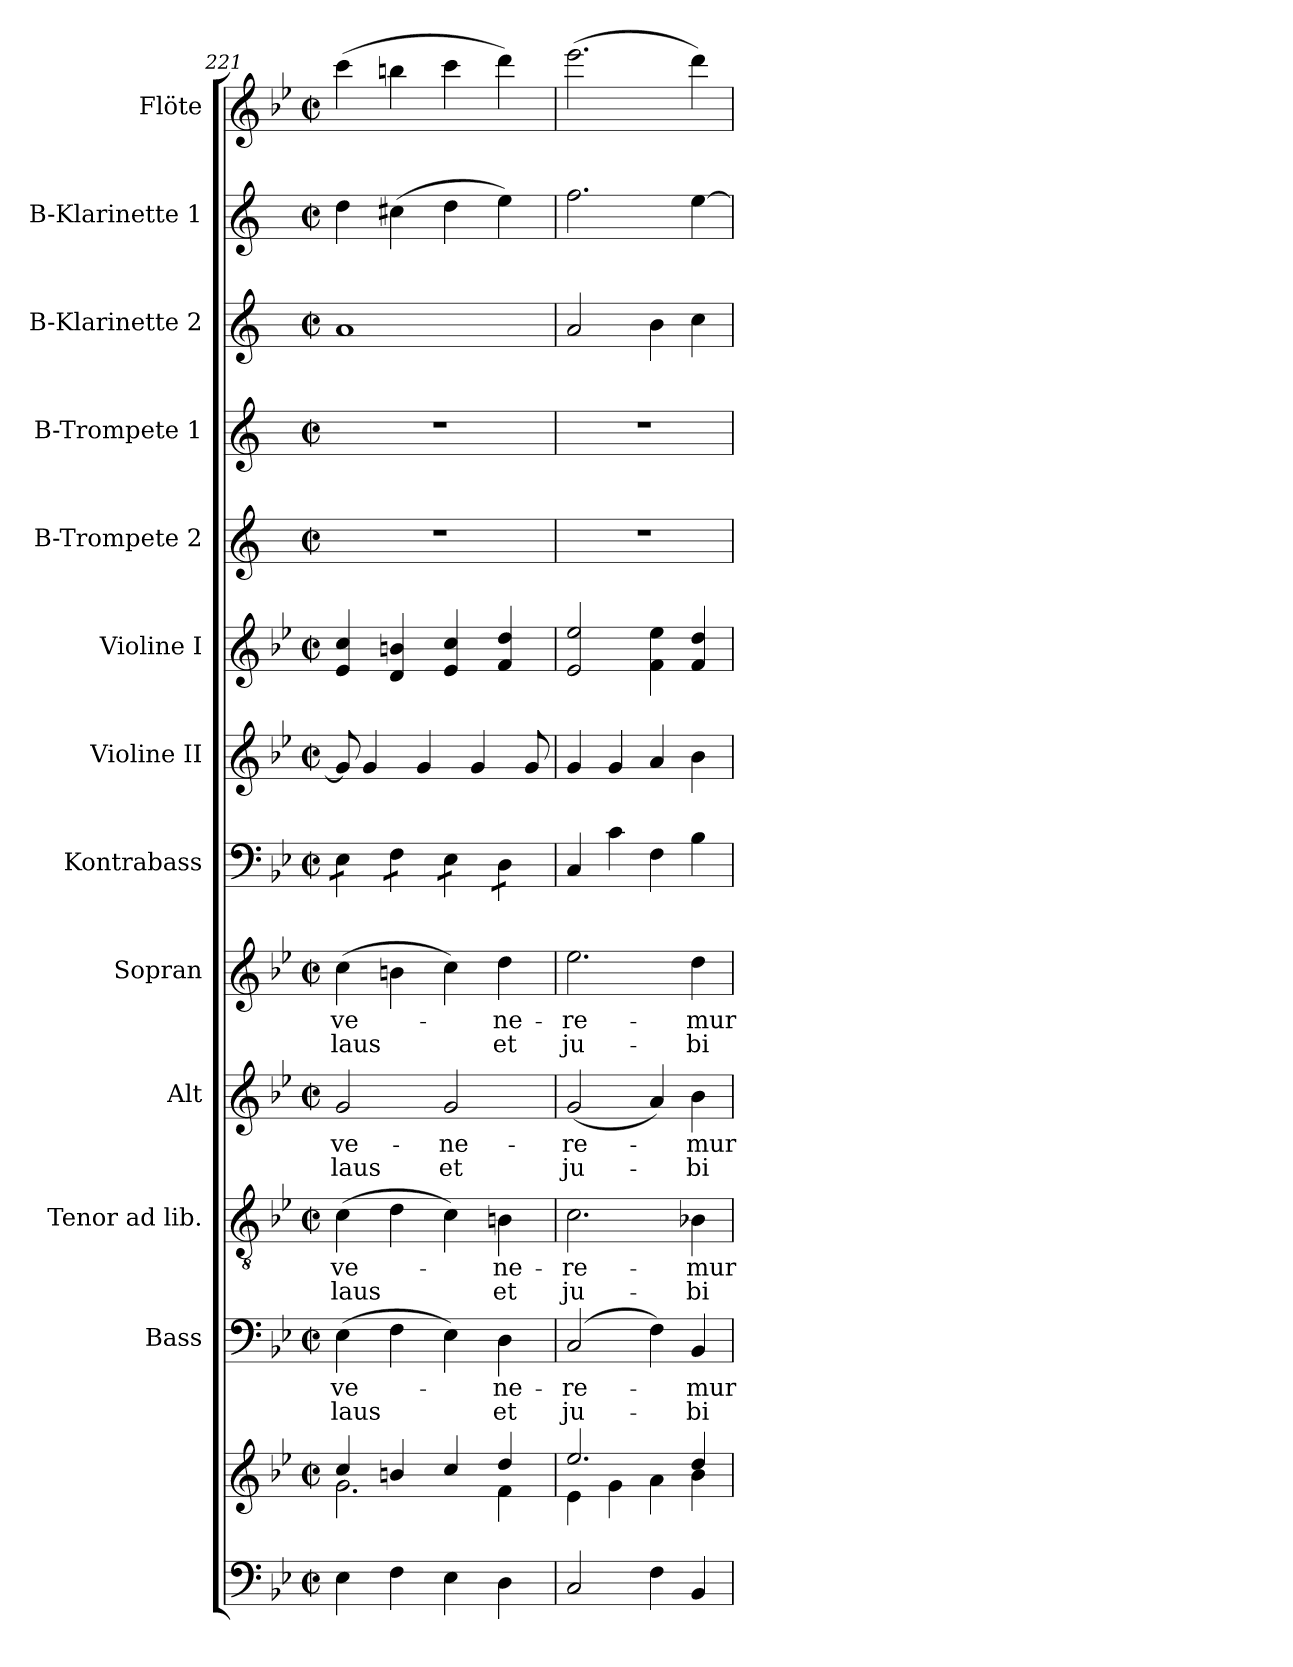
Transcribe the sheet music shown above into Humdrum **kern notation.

**kern	**kern	**kern	**text	**text	**kern	**text	**text	**kern	**text	**text	**kern	**text	**text	**kern	**kern	**kern	**kern	**kern	**kern	**kern	**kern
*part13	*part13	*part12	*part12	*part12	*part11	*part11	*part11	*part10	*part10	*part10	*part9	*part9	*part9	*part8	*part7	*part6	*part5	*part4	*part3	*part2	*part1
*staff14	*staff13	*staff12	*staff12	*staff12	*staff11	*staff11	*staff11	*staff10	*staff10	*staff10	*staff9	*staff9	*staff9	*staff8	*staff7	*staff6	*staff5	*staff4	*staff3	*staff2	*staff1
*	*	*I"Bass	*	*	*I"Tenor ad lib.	*	*	*I"Alt	*	*	*I"Sopran	*	*	*I"Kontrabass	*I"Violine II	*I"Violine I	*I"B-Trompete 2	*I"B-Trompete 1	*I"B-Klarinette 2	*I"B-Klarinette 1	*I"Flöte
*	*	*I'B.	*	*	*I'T.	*	*	*I'A.	*	*	*I'S.	*	*	*I'Kb.	*I'Vl. II	*I'Vl. I	*I'B Trp. 2	*I'B Trp. 1	*I'B Kl. 2	*I'B Kl. 1	*I'Fl.
*clefF4	*clefG2	*clefF4	*	*	*clefGv2	*	*	*clefG2	*	*	*clefG2	*	*	*clefF4	*clefG2	*clefG2	*clefG2	*clefG2	*clefG2	*clefG2	*clefG2
*	*	*	*	*	*	*	*	*	*	*	*	*	*	*ITrd7c12	*	*	*ITrd1c2	*ITrd1c2	*ITrd1c2	*ITrd1c2	*
*k[b-e-]	*k[b-e-]	*k[b-e-]	*	*	*k[b-e-]	*	*	*k[b-e-]	*	*	*k[b-e-]	*	*	*k[b-e-]	*k[b-e-]	*k[b-e-]	*k[b-e-]	*k[b-e-]	*k[b-e-]	*k[b-e-]	*k[b-e-]
*B-:	*B-:	*B-:	*	*	*B-:	*	*	*B-:	*	*	*B-:	*	*	*B-:	*B-:	*B-:	*B-:	*B-:	*B-:	*B-:	*B-:
*M2/2	*M2/2	*M2/2	*	*	*M2/2	*	*	*M2/2	*	*	*M2/2	*	*	*M2/2	*M2/2	*M2/2	*M2/2	*M2/2	*M2/2	*M2/2	*M2/2
*met(c|)	*met(c|)	*met(c|)	*	*	*met(c|)	*	*	*met(c|)	*	*	*met(c|)	*	*	*met(c|)	*met(c|)	*met(c|)	*met(c|)	*met(c|)	*met(c|)	*met(c|)	*met(c|)
=221	=221	=221	=221	=221	=221	=221	=221	=221	=221	=221	=221	=221	=221	=221	=221	=221	=221	=221	=221	=221	=221
*	*^	*	*	*	*	*	*	*	*	*	*	*	*	*	*	*	*	*	*	*	*
!	!	!	!	!LO:LY:b	!LO:LY:b	!	!LO:LY:b	!LO:LY:b	!	!LO:LY:b	!LO:LY:b	!	!LO:LY:b	!LO:LY:b	!	!	!	!	!	!	!	!
*	*	*	*	*	*	*	*	*	*	*	*	*	*	*	*tremolo	*	*	*	*	*	*	*
4E-\	4cc/	2.g\	(>4E-\	ve-	laus	(>4c\	ve-	laus	2g/	ve-	laus	(>4cc\	ve-	laus	8EE-\L	8g/]	4e-/ 4cc/	1r	1r	1g	4cc\	(>4ccc\
.	.	.	.	.	.	.	.	.	.	.	.	.	.	.	8EE-\J	4g/	.	.	.	.	.	.
4F\	4bn/	.	4F\	.	.	4d\	.	.	.	.	.	4bn\	.	.	8FF\L	.	4d/ 4bn/	.	.	.	(>4bn\	4bbn\
.	.	.	.	.	.	.	.	.	.	.	.	.	.	.	8FF\J	4g/	.	.	.	.	.	.
!	!	!	!	!	!	!	!	!	!	!LO:LY:b	!LO:LY:b	!	!	!	!	!	!	!	!	!	!	!
4E-\	4cc/	.	4E-\)	.	.	4c\)	.	.	2g/	-ne-	et	4cc\)	.	.	8EE-\L	.	4e-/ 4cc/	.	.	.	4cc\	4ccc\
.	.	.	.	.	.	.	.	.	.	.	.	.	.	.	8EE-\J	4g/	.	.	.	.	.	.
!	!	!	!	!LO:LY:b	!LO:LY:b	!	!LO:LY:b	!LO:LY:b	!	!	!	!	!LO:LY:b	!LO:LY:b	!	!	!	!	!	!	!	!
4D\	4dd/	4f\	4D\	-ne-	et	4Bn\	-ne-	et	.	.	.	4dd\	-ne-	et	8DD\L	.	4f/ 4dd/	.	.	.	4dd\)	4ddd\)
.	.	.	.	.	.	.	.	.	.	.	.	.	.	.	8DD\J	8g/	.	.	.	.	.	.
*	*	*	*	*	*	*	*	*	*	*	*	*	*	*	*Xtremolo	*	*	*	*	*	*	*
=222	=222	=222	=222	=222	=222	=222	=222	=222	=222	=222	=222	=222	=222	=222	=222	=222	=222	=222	=222	=222	=222	=222
!	!	!	!	!LO:LY:b	!LO:LY:b	!	!LO:LY:b	!LO:LY:b	!	!LO:LY:b	!LO:LY:b	!	!LO:LY:b	!LO:LY:b	!	!	!	!	!	!	!	!
2C/	2.ee-/	4e-\	(2C/	-re-	ju-	2.c\	-re-	ju-	(<2g/	-re-	ju-	2.ee-\	-re-	ju-	4CC/	4g/	2e-/ 2ee-/	1r	1r	2g/	2.ee-\	(>2.eee-\
.	.	4g\	.	.	.	.	.	.	.	.	.	.	.	.	4C\	4g/	.	.	.	.	.	.
4F\	.	4a\	4F\)	.	.	.	.	.	4a/)	.	.	.	.	.	4FF\	4a/	4f\ 4ee-\	.	.	4a\	.	.
!	!	!	!	!LO:LY:b	!LO:LY:b	!	!LO:LY:b	!LO:LY:b	!	!LO:LY:b	!LO:LY:b	!	!LO:LY:b	!LO:LY:b	!	!	!	!	!	!	!	!
4BB-/	4dd/	4b-\	4BB-/	-mur	-bi-	4B-X\	-mur	-bi-	4b-\	-mur	-bi-	4dd\	-mur	-bi-	4BB-\	4b-\	4f/ 4dd/	.	.	4b-\	[4dd\	4ddd\)
*	*v	*v	*	*	*	*	*	*	*	*	*	*	*	*	*	*	*	*	*	*	*	*
=	=	=	=	=	=	=	=	=	=	=	=	=	=	=	=	=	=	=	=	=	=
*-	*-	*-	*-	*-	*-	*-	*-	*-	*-	*-	*-	*-	*-	*-	*-	*-	*-	*-	*-	*-	*-
